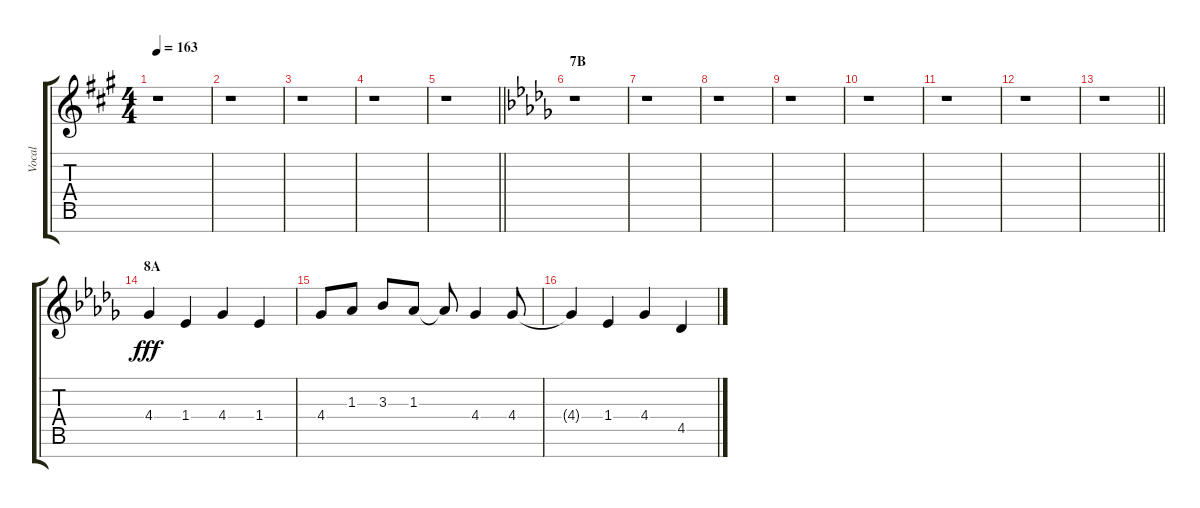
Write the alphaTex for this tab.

\track ("Vocal" "Vocal") {instrument voiceoohs}
\staff {score tabs}
\tuning (E5 B4 G4 D4 A3 E3 B2) {hide}
\ts (4 4)
\tempo 163
\clef g2
\ks a
r.1{dy fff} |
r.1 |
r.1 |
r.1 |
\barLineRight lightlight
r.1 |
\section ("" "7B")
\ks db
r.1 |
r.1 |
r.1 |
r.1 |
r.1 |
r.1 |
r.1 |
\barLineRight lightlight
r.1 |
\section ("" "8A")
4.4.4 1.4.4 4.4.4 1.4.4 |
4.4.8 1.3.8 3.3.8 1.3.8 1.3{t}.8 4.4.4 4.4.8 |
4.4{t}.4 1.4.4 4.4.4 4.5.4
